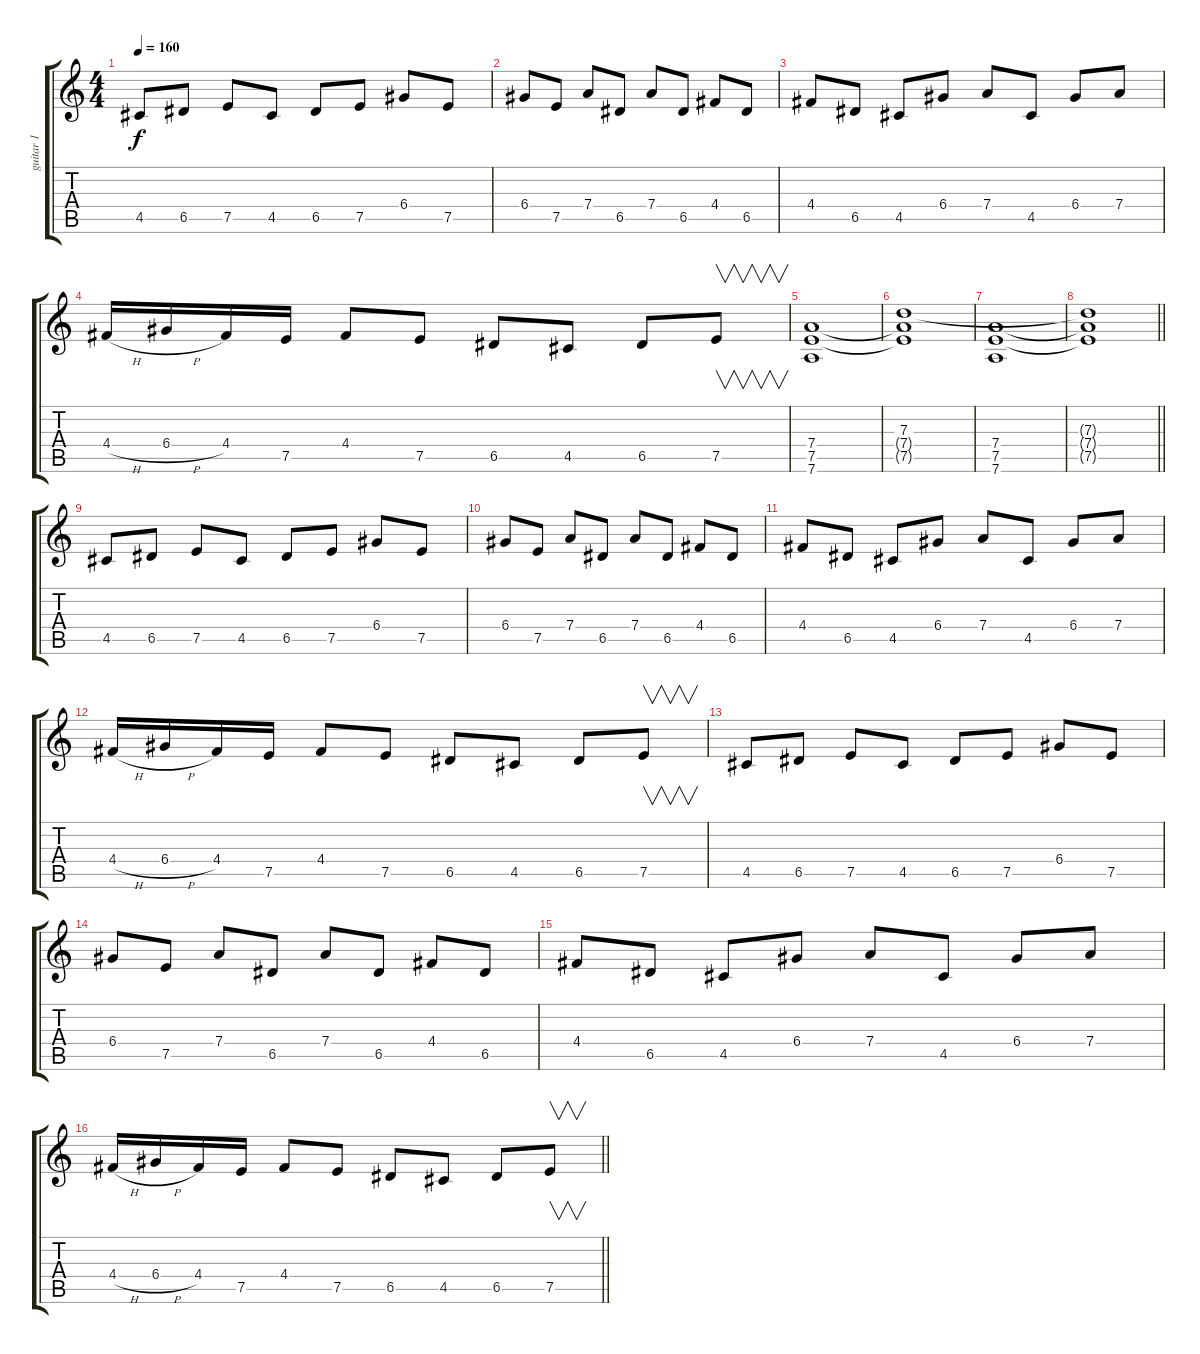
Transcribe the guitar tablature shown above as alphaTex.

\track ("guitar 1" "guitar 1") {instrument distortionguitar}
\staff {score tabs}
\tuning (E4 B3 G3 D3 A2 D2) {hide}
\ts (4 4)
\tempo 160
\clef g2
\ks c
4.5.8{dy f} 6.5.8 7.5.8 4.5.8 6.5.8 7.5.8 6.4.8 7.5.8 |
6.4.8 7.5.8 7.4.8 6.5.8 7.4.8 6.5.8 4.4.8 6.5.8 |
4.4.8 6.5.8 4.5.8 6.4.8 7.4.8 4.5.8 6.4.8 7.4.8 |
4.4{h}.16 6.4{h}.16 4.4.16 7.5.16 4.4.8 7.5.8 6.5.8 4.5.8 6.5.8 7.5.8{v} |
(7.4 7.5 7.6).1 |
(7.3 7.4{t} 7.5{t}).1 |
(7.4 7.5 7.6).1 |
\barLineRight lightlight
(7.3{t} 7.4{t} 7.5{t}).1 |
4.5.8 6.5.8 7.5.8 4.5.8 6.5.8 7.5.8 6.4.8 7.5.8 |
6.4.8 7.5.8 7.4.8 6.5.8 7.4.8 6.5.8 4.4.8 6.5.8 |
4.4.8 6.5.8 4.5.8 6.4.8 7.4.8 4.5.8 6.4.8 7.4.8 |
4.4{h}.16 6.4{h}.16 4.4.16 7.5.16 4.4.8 7.5.8 6.5.8 4.5.8 6.5.8 7.5.8{v} |
4.5.8 6.5.8 7.5.8 4.5.8 6.5.8 7.5.8 6.4.8 7.5.8 |
6.4.8 7.5.8 7.4.8 6.5.8 7.4.8 6.5.8 4.4.8 6.5.8 |
4.4.8 6.5.8 4.5.8 6.4.8 7.4.8 4.5.8 6.4.8 7.4.8 |
\barLineRight lightlight
4.4{h}.16 6.4{h}.16 4.4.16 7.5.16 4.4.8 7.5.8 6.5.8 4.5.8 6.5.8 7.5.8{v}
